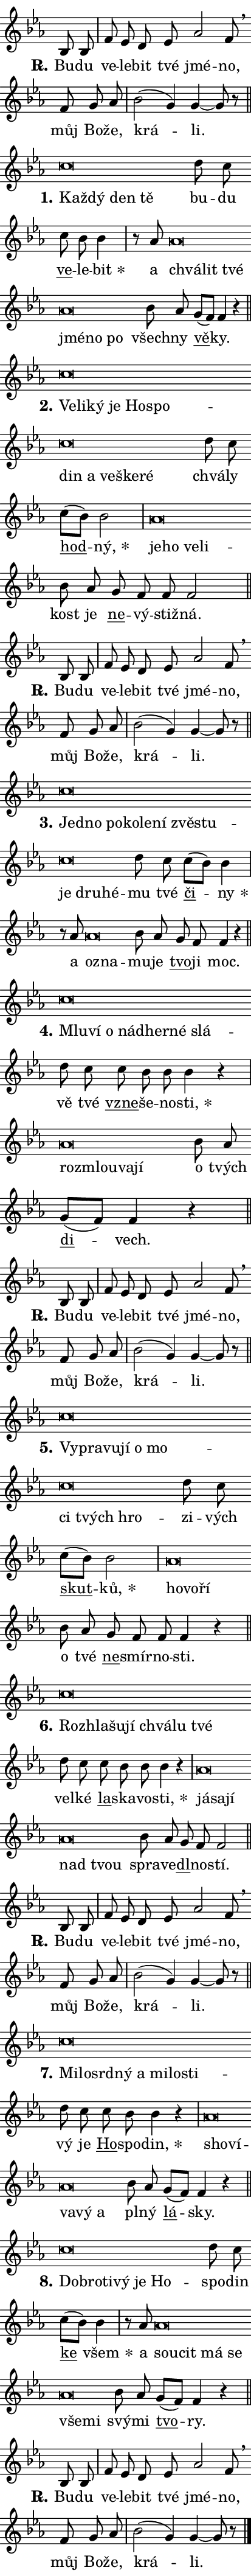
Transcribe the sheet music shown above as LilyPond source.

\version "2.24.0"
\header { tagline = "" }
\paper {
  indent = 0\cm
  top-margin = 0\cm
  right-margin = 0\cm
  bottom-margin = 0\cm
  left-margin = 0\cm
  paper-width = 7\cm
  page-breaking = #ly:one-page-breaking
  system-system-spacing.basic-distance = #11
  score-system-spacing.basic-distance = #11
  ragged-last = ##f
}


%% Author: Thomas Morley
%% https://lists.gnu.org/archive/html/lilypond-user/2020-05/msg00002.html
#(define (line-position grob)
"Returns position of @var[grob} in current system:
   @code{'start}, if at first time-step
   @code{'end}, if at last time-step
   @code{'middle} otherwise
"
  (let* ((col (ly:item-get-column grob))
         (ln (ly:grob-object col 'left-neighbor))
         (rn (ly:grob-object col 'right-neighbor))
         (col-to-check-left (if (ly:grob? ln) ln col))
         (col-to-check-right (if (ly:grob? rn) rn col))
         (break-dir-left
           (and
             (ly:grob-property col-to-check-left 'non-musical #f)
             (ly:item-break-dir col-to-check-left)))
         (break-dir-right
           (and
             (ly:grob-property col-to-check-right 'non-musical #f)
             (ly:item-break-dir col-to-check-right))))
        (cond ((eqv? 1 break-dir-left) 'start)
              ((eqv? -1 break-dir-right) 'end)
              (else 'middle))))

#(define (tranparent-at-line-position vctor)
  (lambda (grob)
  "Relying on @code{line-position} select the relevant enry from @var{vctor}.
Used to determine transparency,"
    (case (line-position grob)
      ((end) (not (vector-ref vctor 0)))
      ((middle) (not (vector-ref vctor 1)))
      ((start) (not (vector-ref vctor 2))))))

noteHeadBreakVisibility =
#(define-music-function (break-visibility)(vector?)
"Makes @code{NoteHead}s transparent relying on @var{break-visibility}"
#{
  \override NoteHead.transparent =
    #(tranparent-at-line-position break-visibility)
#})

#(define delete-ledgers-for-transparent-note-heads
  (lambda (grob)
    "Reads whether a @code{NoteHead} is transparent.
If so this @code{NoteHead} is removed from @code{'note-heads} from
@var{grob}, which is supposed to be @code{LedgerLineSpanner}.
As a result ledgers are not printed for this @code{NoteHead}"
    (let* ((nhds-array (ly:grob-object grob 'note-heads))
           (nhds-list
             (if (ly:grob-array? nhds-array)
                 (ly:grob-array->list nhds-array)
                 '()))
           ;; Relies on the transparent-property being done before
           ;; Staff.LedgerLineSpanner.after-line-breaking is executed.
           ;; This is fragile ...
           (to-keep
             (remove
               (lambda (nhd)
                 (ly:grob-property nhd 'transparent #f))
               nhds-list)))
      ;; TODO find a better method to iterate over grob-arrays, similiar
      ;; to filter/remove etc for lists
      ;; For now rebuilt from scratch
      (set! (ly:grob-object grob 'note-heads)  '())
      (for-each
        (lambda (nhd)
          (ly:pointer-group-interface::add-grob grob 'note-heads nhd))
        to-keep))))

hideNotes = {
  \noteHeadBreakVisibility #begin-of-line-visible
}
unHideNotes = {
  \noteHeadBreakVisibility #all-visible
}

% work-around for resetting accidentals
% https://lilypond.org/doc/v2.23/Documentation/notation/displaying-rhythms#unmetered-music
cadenzaMeasure = {
  \cadenzaOff
  \partial 1024 s1024
  \cadenzaOn
}

#(define-markup-command (accent layout props text) (markup?)
  "Underline accented syllable"
  (interpret-markup layout props
    #{\markup \override #'(offset . 4.3) \underline { #text }#}))

responsum = \markup \concat {
  "R" \hspace #-1.05 \path #0.1 #'((moveto 0 0.07) (lineto 0.9 0.8)) \hspace #0.05 "."
}

\layout {
    \context {
        \Staff
        \remove "Time_signature_engraver"
        \override LedgerLineSpanner.after-line-breaking = #delete-ledgers-for-transparent-note-heads
    }
    \context {
        \Voice {
            \override NoteHead.output-attributes = #'((class . "notehead"))
            \override Hairpin.height = #0.55
        }
    }
    \context {
        \Lyrics {
            \override StanzaNumber.output-attributes = #'((class . "stanzanumber"))
            \override LyricSpace.minimum-distance = #0.9
            \override LyricText.font-name = #"TeX Gyre Schola"
            \override LyricText.font-size = 1
            \override StanzaNumber.font-name = #"TeX Gyre Schola Bold"
            \override StanzaNumber.font-size = 1
        }
    }
}

% magnetic-lyrics.ily
%
%   written by
%     Jean Abou Samra <jean@abou-samra.fr>
%     Werner Lemberg <wl@gnu.org>
%
%   adapted by
%     Jiri Hon <jiri.hon@gmail.com>
%
% Version 2022-Apr-15

% https://www.mail-archive.com/lilypond-user@gnu.org/msg149350.html

#(define (Left_hyphen_pointer_engraver context)
   "Collect syllable-hyphen-syllable occurrences in lyrics and store
them in properties.  This engraver only looks to the left.  For
example, if the lyrics input is @code{foo -- bar}, it does the
following.

@itemize @bullet
@item
Set the @code{text} property of the @code{LyricHyphen} grob between
@q{foo} and @q{bar} to @code{foo}.

@item
Set the @code{left-hyphen} property of the @code{LyricText} grob with
text @q{foo} to the @code{LyricHyphen} grob between @q{foo} and
@q{bar}.
@end itemize

Use this auxiliary engraver in combination with the
@code{lyric-@/text::@/apply-@/magnetic-@/offset!} hook."
   (let ((hyphen #f)
         (text #f))
     (make-engraver
      (acknowledgers
       ((lyric-syllable-interface engraver grob source-engraver)
        (set! text grob)))
      (end-acknowledgers
       ((lyric-hyphen-interface engraver grob source-engraver)
        ;(when (not (grob::has-interface grob 'lyric-space-interface))
          (set! hyphen grob)));)
      ((stop-translation-timestep engraver)
       (when (and text hyphen)
         (ly:grob-set-object! text 'left-hyphen hyphen))
       (set! text #f)
       (set! hyphen #f)))))

#(define (lyric-text::apply-magnetic-offset! grob)
   "If the space between two syllables is less than the value in
property @code{LyricText@/.details@/.squash-threshold}, move the right
syllable to the left so that it gets concatenated with the left
syllable.

Use this function as a hook for
@code{LyricText@/.after-@/line-@/breaking} if the
@code{Left_@/hyphen_@/pointer_@/engraver} is active."
   (let ((hyphen (ly:grob-object grob 'left-hyphen #f)))
     (when hyphen
       (let ((left-text (ly:spanner-bound hyphen LEFT)))
         (when (grob::has-interface left-text 'lyric-syllable-interface)
           (let* ((common (ly:grob-common-refpoint grob left-text X))
                  (this-x-ext (ly:grob-extent grob common X))
                  (left-x-ext
                   (begin
                     ;; Trigger magnetism for left-text.
                     (ly:grob-property left-text 'after-line-breaking)
                     (ly:grob-extent left-text common X)))
                  ;; `delta` is the gap width between two syllables.
                  (delta (- (interval-start this-x-ext)
                            (interval-end left-x-ext)))
                  (details (ly:grob-property grob 'details))
                  (threshold (assoc-get 'squash-threshold details 0.2)))
             (when (< delta threshold)
               (let* (;; We have to manipulate the input text so that
                      ;; ligatures crossing syllable boundaries are not
                      ;; disabled.  For languages based on the Latin
                      ;; script this is essentially a beautification.
                      ;; However, for non-Western scripts it can be a
                      ;; necessity.
                      (lt (ly:grob-property left-text 'text))
                      (rt (ly:grob-property grob 'text))
                      (is-space (grob::has-interface hyphen 'lyric-space-interface))
                      (space (if is-space " " ""))
                      (space-markup (grob-interpret-markup grob " "))
                      (space-size (interval-length (ly:stencil-extent space-markup X)))
                      (extra-delta (if is-space space-size 0))
                      ;; Append new syllable.
                      (ltrt-space (if (and (string? lt) (string? rt))
                                (string-append lt space rt)
                                (make-concat-markup (list lt space rt))))
                      ;; Right-align `ltrt` to the right side.
                      (ltrt-space-markup (grob-interpret-markup
                               grob
                               (make-translate-markup
                                (cons (interval-length this-x-ext) 0)
                                (make-right-align-markup ltrt-space)))))
                 (begin
                   ;; Don't print `left-text`.
                   (ly:grob-set-property! left-text 'stencil #f)
                   ;; Set text and stencil (which holds all collected
                   ;; syllables so far) and shift it to the left.
                   (ly:grob-set-property! grob 'text ltrt-space)
                   (ly:grob-set-property! grob 'stencil ltrt-space-markup)
                   (ly:grob-translate-axis! grob (- (- delta extra-delta)) X))))))))))


#(define (lyric-hyphen::displace-bounds-first grob)
   ;; Make very sure this callback isn't triggered too early.
   (let ((left (ly:spanner-bound grob LEFT))
         (right (ly:spanner-bound grob RIGHT)))
     (ly:grob-property left 'after-line-breaking)
     (ly:grob-property right 'after-line-breaking)
     (ly:lyric-hyphen::print grob)))

squashThreshold = #0.4

\layout {
  \context {
    \Lyrics
    \consists #Left_hyphen_pointer_engraver
    \override LyricText.after-line-breaking =
      #lyric-text::apply-magnetic-offset!
    \override LyricHyphen.stencil = #lyric-hyphen::displace-bounds-first
    \override LyricText.details.squash-threshold = \squashThreshold
    \override LyricHyphen.minimum-distance = 0
    \override LyricHyphen.minimum-length = \squashThreshold
  }
}

squash = \override LyricText.details.squash-threshold = 9999
unSquash = \override LyricText.details.squash-threshold = \squashThreshold

left = \override LyricText.self-alignment-X = #LEFT
unLeft = \revert LyricText.self-alignment-X

starOffset = #(lambda (grob) 
                (let ((x_offset (ly:self-alignment-interface::aligned-on-x-parent grob)))
                  (if (= x_offset 0) 0 (+ x_offset 1.2))))

star = #(define-music-function (syllable)(string?)
"Append star separator at the end of a syllable"
#{
  \once \override LyricText.X-offset = #starOffset
  \lyricmode { \markup {
    #syllable
    \override #'((font-name . "TeX Gyre Schola Bold")) \hspace #0.2 \lower #0.65 \larger "*"
  } }
#})

starAccent = #(define-music-function (syllable)(string?)
"Append star separator at the end of a syllable and make accent"
#{
  \once \override LyricText.X-offset = #starOffset
  \lyricmode { \markup {
    \accent #syllable
    \override #'((font-name . "TeX Gyre Schola Bold")) \hspace #0.2 \lower #0.65 \larger "*"
  } }
#})

breath = #(define-music-function (syllable)(string?)
"Append breathing indicator at the end of a syllable"
#{
  \lyricmode { \markup { #syllable "+" } }
#})

optionalBreath = #(define-music-function (syllable)(string?)
"Append optional breathing indicator at the end of a syllable"
#{
  \lyricmode { \markup { #syllable "(+)" } }
#})


\score {
    <<
        \new Voice = "melody" { \cadenzaOn \key es \major \relative { bes8 bes \cadenzaMeasure \bar "|" f' es d es as2 f8 \breathe \bar "" f g as \cadenzaMeasure \bar "|" bes2( g4) g~ g8 r \cadenzaMeasure \bar "||" \break } }
        \new Lyrics \lyricsto "melody" { \lyricmode { \set stanza = \responsum
Bu -- du ve -- le -- bit tvé jmé -- no, můj Bo -- že, krá -- li. } }
    >>
    \layout {}
}

\score {
    <<
        \new Voice = "melody" { \cadenzaOn \key es \major \relative { c''\breve*1/16 \hideNotes \breve*1/16 \bar "" \breve*1/16 \breve*1/16 \bar "" \unHideNotes d8 c \bar "" c bes bes4 \cadenzaMeasure \bar "|" r8 as8 as\breve*1/16 \hideNotes \breve*1/16 \bar "" \breve*1/16 \bar "" \breve*1/16 \bar "" \breve*1/16 \breve*1/16 \bar "" \unHideNotes bes8 as \bar "" g[( f)] f4 r \cadenzaMeasure \bar "||" \break } }
        \new Lyrics \lyricsto "melody" { \lyricmode { \set stanza = "1."
\left Kaž -- \squash dý den tě \unLeft \unSquash bu -- du \markup \accent ve -- le -- \star bit a \left chvá -- \squash lit tvé jmé -- no po \unLeft \unSquash všech -- ny \markup \accent vě -- ky. } }
    >>
    \layout {}
}

\score {
    <<
        \new Voice = "melody" { \cadenzaOn \key es \major \relative { c''\breve*1/16 \hideNotes \breve*1/16 \bar "" \breve*1/16 \bar "" \breve*1/16 \bar "" \breve*1/16 \bar "" \breve*1/16 \bar "" \breve*1/16 \bar "" \breve*1/16 \bar "" \breve*1/16 \bar "" \breve*1/16 \breve*1/16 \bar "" \unHideNotes d8 c \bar "" c[( bes)] bes2 \cadenzaMeasure \bar "|" as\breve*1/16 \hideNotes \breve*1/16 \bar "" \breve*1/16 \breve*1/16 \bar "" \unHideNotes bes8 as \bar "" g f f f2 \cadenzaMeasure \bar "||" \break } }
        \new Lyrics \lyricsto "melody" { \lyricmode { \set stanza = "2."
\left Ve -- \squash li -- ký je Ho -- spo -- din a ve -- ške -- ré \unLeft \unSquash chvá -- ly \markup \accent hod -- \star ný, \left je -- \squash ho ve -- li -- \unLeft \unSquash kost je \markup \accent ne -- vý -- stiž -- ná. } }
    >>
    \layout {}
}

\score {
    <<
        \new Voice = "melody" { \cadenzaOn \key es \major \relative { bes8 bes \cadenzaMeasure \bar "|" f' es d es as2 f8 \breathe \bar "" f g as \cadenzaMeasure \bar "|" bes2( g4) g~ g8 r \cadenzaMeasure \bar "||" \break } }
        \new Lyrics \lyricsto "melody" { \lyricmode { \set stanza = \responsum
Bu -- du ve -- le -- bit tvé jmé -- no, můj Bo -- že, krá -- li. } }
    >>
    \layout {}
}

\score {
    <<
        \new Voice = "melody" { \cadenzaOn \key es \major \relative { c''\breve*1/16 \hideNotes \breve*1/16 \bar "" \breve*1/16 \bar "" \breve*1/16 \bar "" \breve*1/16 \bar "" \breve*1/16 \bar "" \breve*1/16 \bar "" \breve*1/16 \bar "" \breve*1/16 \bar "" \breve*1/16 \breve*1/16 \bar "" \unHideNotes d8 c \bar "" c[( bes)] bes4 \cadenzaMeasure \bar "|" r8 as8 as\breve*1/16 \hideNotes \breve*1/16 \bar "" \unHideNotes bes8 as \bar "" g f f4 r \cadenzaMeasure \bar "||" \break } }
        \new Lyrics \lyricsto "melody" { \lyricmode { \set stanza = "3."
\left Jed -- \squash no po -- ko -- le -- ní zvě -- stu -- je dru -- hé -- \unLeft \unSquash mu tvé \markup \accent či -- \star ny a \left o -- \squash zna -- \unLeft \unSquash mu -- je \markup \accent tvo -- ji moc. } }
    >>
    \layout {}
}

\score {
    <<
        \new Voice = "melody" { \cadenzaOn \key es \major \relative { c''\breve*1/16 \hideNotes \breve*1/16 \bar "" \breve*1/16 \bar "" \breve*1/16 \bar "" \breve*1/16 \bar "" \breve*1/16 \breve*1/16 \bar "" \unHideNotes d8 c \bar "" c bes bes bes4 r \cadenzaMeasure \bar "|" as\breve*1/16 \hideNotes \breve*1/16 \bar "" \breve*1/16 \breve*1/16 \bar "" \unHideNotes bes8 as \bar "" g[( f)] f4 r \cadenzaMeasure \bar "||" \break } }
        \new Lyrics \lyricsto "melody" { \lyricmode { \set stanza = "4."
\left Mlu -- \squash ví o nád -- her -- né slá -- \unLeft \unSquash vě tvé \markup \accent vzne -- še -- no -- \star sti, \left roz -- \squash mlou -- va -- jí \unLeft \unSquash o tvých \markup \accent di -- vech. } }
    >>
    \layout {}
}

\score {
    <<
        \new Voice = "melody" { \cadenzaOn \key es \major \relative { bes8 bes \cadenzaMeasure \bar "|" f' es d es as2 f8 \breathe \bar "" f g as \cadenzaMeasure \bar "|" bes2( g4) g~ g8 r \cadenzaMeasure \bar "||" \break } }
        \new Lyrics \lyricsto "melody" { \lyricmode { \set stanza = \responsum
Bu -- du ve -- le -- bit tvé jmé -- no, můj Bo -- že, krá -- li. } }
    >>
    \layout {}
}

\score {
    <<
        \new Voice = "melody" { \cadenzaOn \key es \major \relative { c''\breve*1/16 \hideNotes \breve*1/16 \bar "" \breve*1/16 \bar "" \breve*1/16 \bar "" \breve*1/16 \bar "" \breve*1/16 \bar "" \breve*1/16 \bar "" \breve*1/16 \breve*1/16 \bar "" \unHideNotes d8 c \bar "" c[( bes)] bes2 \cadenzaMeasure \bar "|" as\breve*1/16 \hideNotes \breve*1/16 \breve*1/16 \bar "" \unHideNotes bes8 as \bar "" g f f f4 r \cadenzaMeasure \bar "||" \break } }
        \new Lyrics \lyricsto "melody" { \lyricmode { \set stanza = "5."
\left Vy -- \squash pra -- vu -- jí o mo -- ci tvých hro -- \unLeft \unSquash zi -- vých \markup \accent skut -- \star ků, \left ho -- \squash vo -- ří \unLeft \unSquash o tvé \markup \accent ne -- smír -- no -- sti. } }
    >>
    \layout {}
}

\score {
    <<
        \new Voice = "melody" { \cadenzaOn \key es \major \relative { c''\breve*1/16 \hideNotes \breve*1/16 \bar "" \breve*1/16 \bar "" \breve*1/16 \bar "" \breve*1/16 \bar "" \breve*1/16 \breve*1/16 \bar "" \unHideNotes d8 c \bar "" c bes bes bes4 r \cadenzaMeasure \bar "|" as\breve*1/16 \hideNotes \breve*1/16 \bar "" \breve*1/16 \bar "" \breve*1/16 \breve*1/16 \bar "" \unHideNotes bes8 as \bar "" g f f2 \cadenzaMeasure \bar "||" \break } }
        \new Lyrics \lyricsto "melody" { \lyricmode { \set stanza = "6."
\left Roz -- \squash hla -- šu -- jí chvá -- lu tvé \unLeft \unSquash vel -- ké \markup \accent la -- ska -- vo -- \star sti, \left já -- \squash sa -- jí nad tvou \unLeft \unSquash spra -- ve -- \markup \accent dl -- no -- stí. } }
    >>
    \layout {}
}

\score {
    <<
        \new Voice = "melody" { \cadenzaOn \key es \major \relative { bes8 bes \cadenzaMeasure \bar "|" f' es d es as2 f8 \breathe \bar "" f g as \cadenzaMeasure \bar "|" bes2( g4) g~ g8 r \cadenzaMeasure \bar "||" \break } }
        \new Lyrics \lyricsto "melody" { \lyricmode { \set stanza = \responsum
Bu -- du ve -- le -- bit tvé jmé -- no, můj Bo -- že, krá -- li. } }
    >>
    \layout {}
}

\score {
    <<
        \new Voice = "melody" { \cadenzaOn \key es \major \relative { c''\breve*1/16 \hideNotes \breve*1/16 \bar "" \breve*1/16 \bar "" \breve*1/16 \bar "" \breve*1/16 \bar "" \breve*1/16 \bar "" \breve*1/16 \breve*1/16 \bar "" \unHideNotes d8 c \bar "" c bes bes4 r \cadenzaMeasure \bar "|" as\breve*1/16 \hideNotes \breve*1/16 \bar "" \breve*1/16 \bar "" \breve*1/16 \breve*1/16 \bar "" \unHideNotes bes8 as \bar "" g[( f)] f4 r \cadenzaMeasure \bar "||" \break } }
        \new Lyrics \lyricsto "melody" { \lyricmode { \set stanza = "7."
\left Mi -- \squash lo -- srd -- ný a mi -- lo -- sti -- \unLeft \unSquash vý je \markup \accent Ho -- spo -- \star din, \left sho -- \squash ví -- va -- vý a \unLeft \unSquash pl -- ný \markup \accent lá -- sky. } }
    >>
    \layout {}
}

\score {
    <<
        \new Voice = "melody" { \cadenzaOn \key es \major \relative { c''\breve*1/16 \hideNotes \breve*1/16 \bar "" \breve*1/16 \bar "" \breve*1/16 \bar "" \breve*1/16 \breve*1/16 \bar "" \unHideNotes d8 c \bar "" c[( bes)] bes4 \cadenzaMeasure \bar "|" r8 as8 as\breve*1/16 \hideNotes \breve*1/16 \bar "" \breve*1/16 \bar "" \breve*1/16 \bar "" \breve*1/16 \breve*1/16 \bar "" \unHideNotes bes8 as \bar "" g[( f)] f4 r \cadenzaMeasure \bar "||" \break } }
        \new Lyrics \lyricsto "melody" { \lyricmode { \set stanza = "8."
\left Dob -- \squash ro -- ti -- vý je Ho -- \unLeft \unSquash spo -- din \markup \accent ke \star všem a \left sou -- \squash cit má se vše -- mi \unLeft \unSquash svý -- mi \markup \accent tvo -- ry. } }
    >>
    \layout {}
}

\score {
    <<
        \new Voice = "melody" { \cadenzaOn \key es \major \relative { bes8 bes \cadenzaMeasure \bar "|" f' es d es as2 f8 \breathe \bar "" f g as \cadenzaMeasure \bar "|" bes2( g4) g~ g8 r \cadenzaMeasure \bar "||" \break } \bar "|." }
        \new Lyrics \lyricsto "melody" { \lyricmode { \set stanza = \responsum
Bu -- du ve -- le -- bit tvé jmé -- no, můj Bo -- že, krá -- li. } }
    >>
    \layout {}
}
